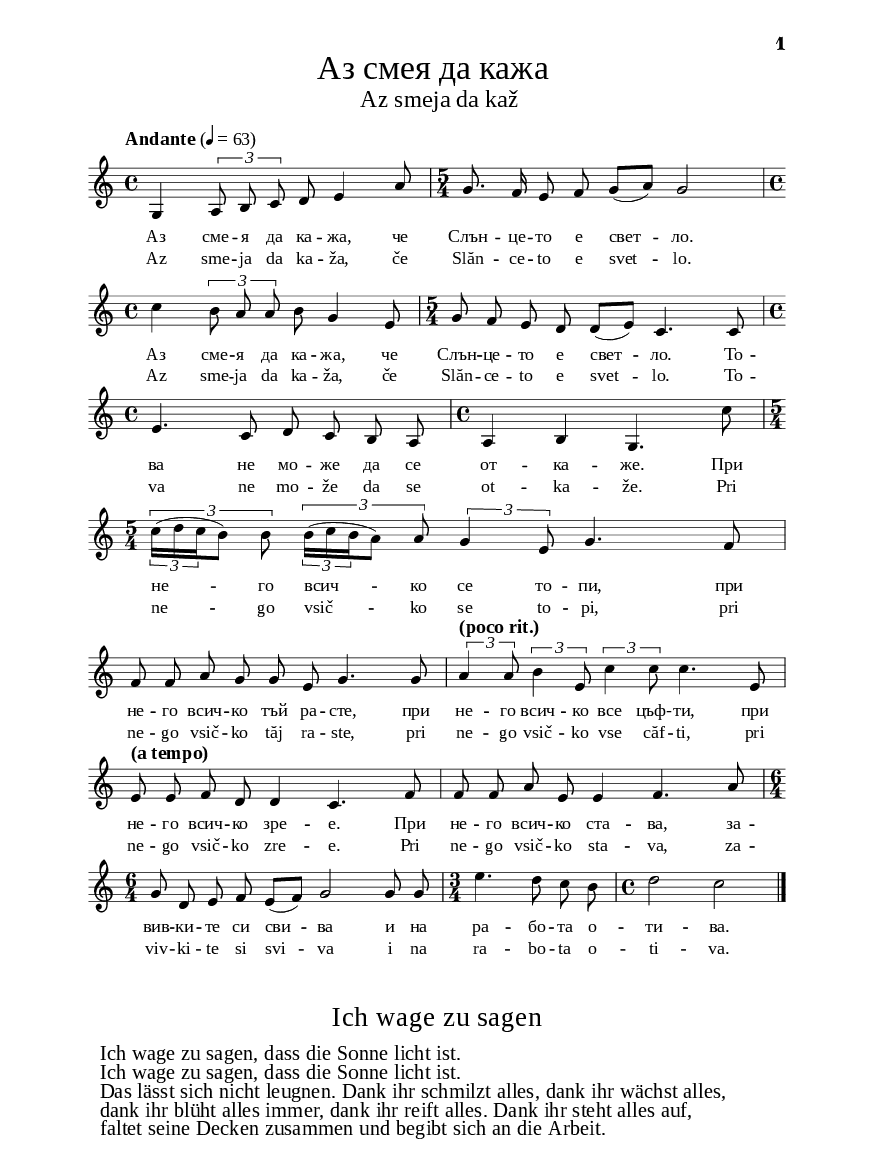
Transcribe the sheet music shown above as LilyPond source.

\version "2.24.3"

% include paper part and global functions
\include "include/globals.ily"

\bookpart {
  \label #'ref109
  \tocItem \markup "Аз смея да кажа – Az smeja da kaža"
  \include "include/bookpart-paper.ily"
  \score {
    \include "include/score-layout.ily"


    \new Voice \relative c' {
      \clef treble
      \key c \major
      \time 4/4
      \tempoFunc "Andante" 4 "63"
      \autoBeamOff
      g4 \tuplet 3/2 {  a8   b8   c8  }  d8   e4   a8 | \time 5/4  | g8.   f16   e8   f8   g8 ( [ a8 ) ]   g2 \break |

      \time 4/4  | c4 \tuplet 3/2 {  b8   a8   a8  } b8   g4   e8 | \time 5/4  | g8   f8   e8   d8   d8 ( [ e8 ) ]   c4.   c8 \break |

      \time 4/4  | e4.   c8   d8   c8   b8  a8 |   \time 4/4   a4   b4   g4.   c'8  | \time 5/4 \break

      \tweak direction #up \tuplet 3/2 { \once \override Slur.positions = #'(1 . 1) \tuplet 3/2 { c16 ([ d16  c16 } b8]) b8 }

      \tweak direction #up \tuplet 3/2 { \once \override Slur.positions = #'(1.05 . 0.1) \tuplet 3/2 { b16 [( c16  b16 } a8 )] a8 }

      \tuplet 3/2 { g4 e8 } g4. f8 \break


      f8   f8   a8   g8   g8 e8   g4. g8 | \tempo "(poco rit.)"  \tuplet 3/2 { a4 a8 } \tuplet 3/2 { b4 e,8 } \tweak direction #up \tuplet 3/2 { c'4 c8 } c4. e,8 \break

      \tempo "(a tempo)" e8 e8   f8 d8   d4   c4.   f8 f8   f8   a8   e8   e4 f4.   a8 \break

      \time 6/4   g8   d8   e8   f8   e8 ( [ f8 ) ]   g2   g8   g8 \time 3/4 e'4. d8 c8 b8 \time 4/4 d2 c2 \bar "|." \break

    }

    \addlyrics {

      Аз сме -- я да ка -- жа, че Слън
      -- це -- то е свет -- ло. Аз сме
      -- я да ка -- жа, че Слън -- це --
      то е свет -- ло. То -- ва не
      мо -- же да се от -- ка -- же. При
      не --   го всич  --
      ко се то -- пи, при не -- го
      всич -- ко тъй ра -- сте, при не --
      го всич -- ко все "цъф-" -- ти, при
      не -- го всич -- ко зре -- е. При
      не -- го всич -- ко ста -- ва, за --
      вив -- ки -- те си сви -- ва и
      на ра -- бо -- та о -- ти -- ва.
    }



    \addlyrics {

      Az sme -- ja da ka -- ža, če Slăn
      -- ce -- to e svet -- lo. Az sme
      -- ja da ka -- ža, če Slăn -- ce --
      to e svet -- lo. To -- va ne
      mo -- že da se ot -- ka -- že. Pri
      ne --   go vsič  --
      ko se to -- pi, pri ne -- go
      vsič -- ko tăj ra -- ste, pri ne --
      go vsič -- ko vse căf -- ti, pri
      ne -- go vsič -- ko zre -- e. Pri
      ne -- go vsič -- ko sta -- va, za --
      viv -- ki -- te si svi -- va i
      na ra -- bo -- ta o -- ti -- va.


    }

    \header {
      title = \titleFunc "Аз смея да кажа "" Az smeja da kaž"
    }

    \midi{}

  } % score

  %\markup \dc-one "D.C. al Fine"
  %

  % include foreign translation(s) of the song

  \markup \empty-three
  \version "2.24.3"

\markup \fill-line { \fontsize #deTitleFontSize "Ich wage zu sagen" }

\markup \null
\markup \null
\markup \abs-fontsize #10 {

  \override #`(baseline-skip . ,deCoupletBaselineSkip)

  \column { 
    \line { " "Ich wage zu sagen, dass die Sonne licht ist. }

    \line { " "Ich wage zu sagen, dass die Sonne licht ist.}

    \line { " "Das lässt sich nicht leugnen. Dank ihr schmilzt alles, dank ihr wächst alles, }

    \line { " "dank ihr blüht alles immer, dank ihr reift alles. Dank ihr steht alles auf,}

    \line { " "  faltet seine Decken zusammen und begibt sich an die Arbeit.  }

  }


}


} % bookpart
